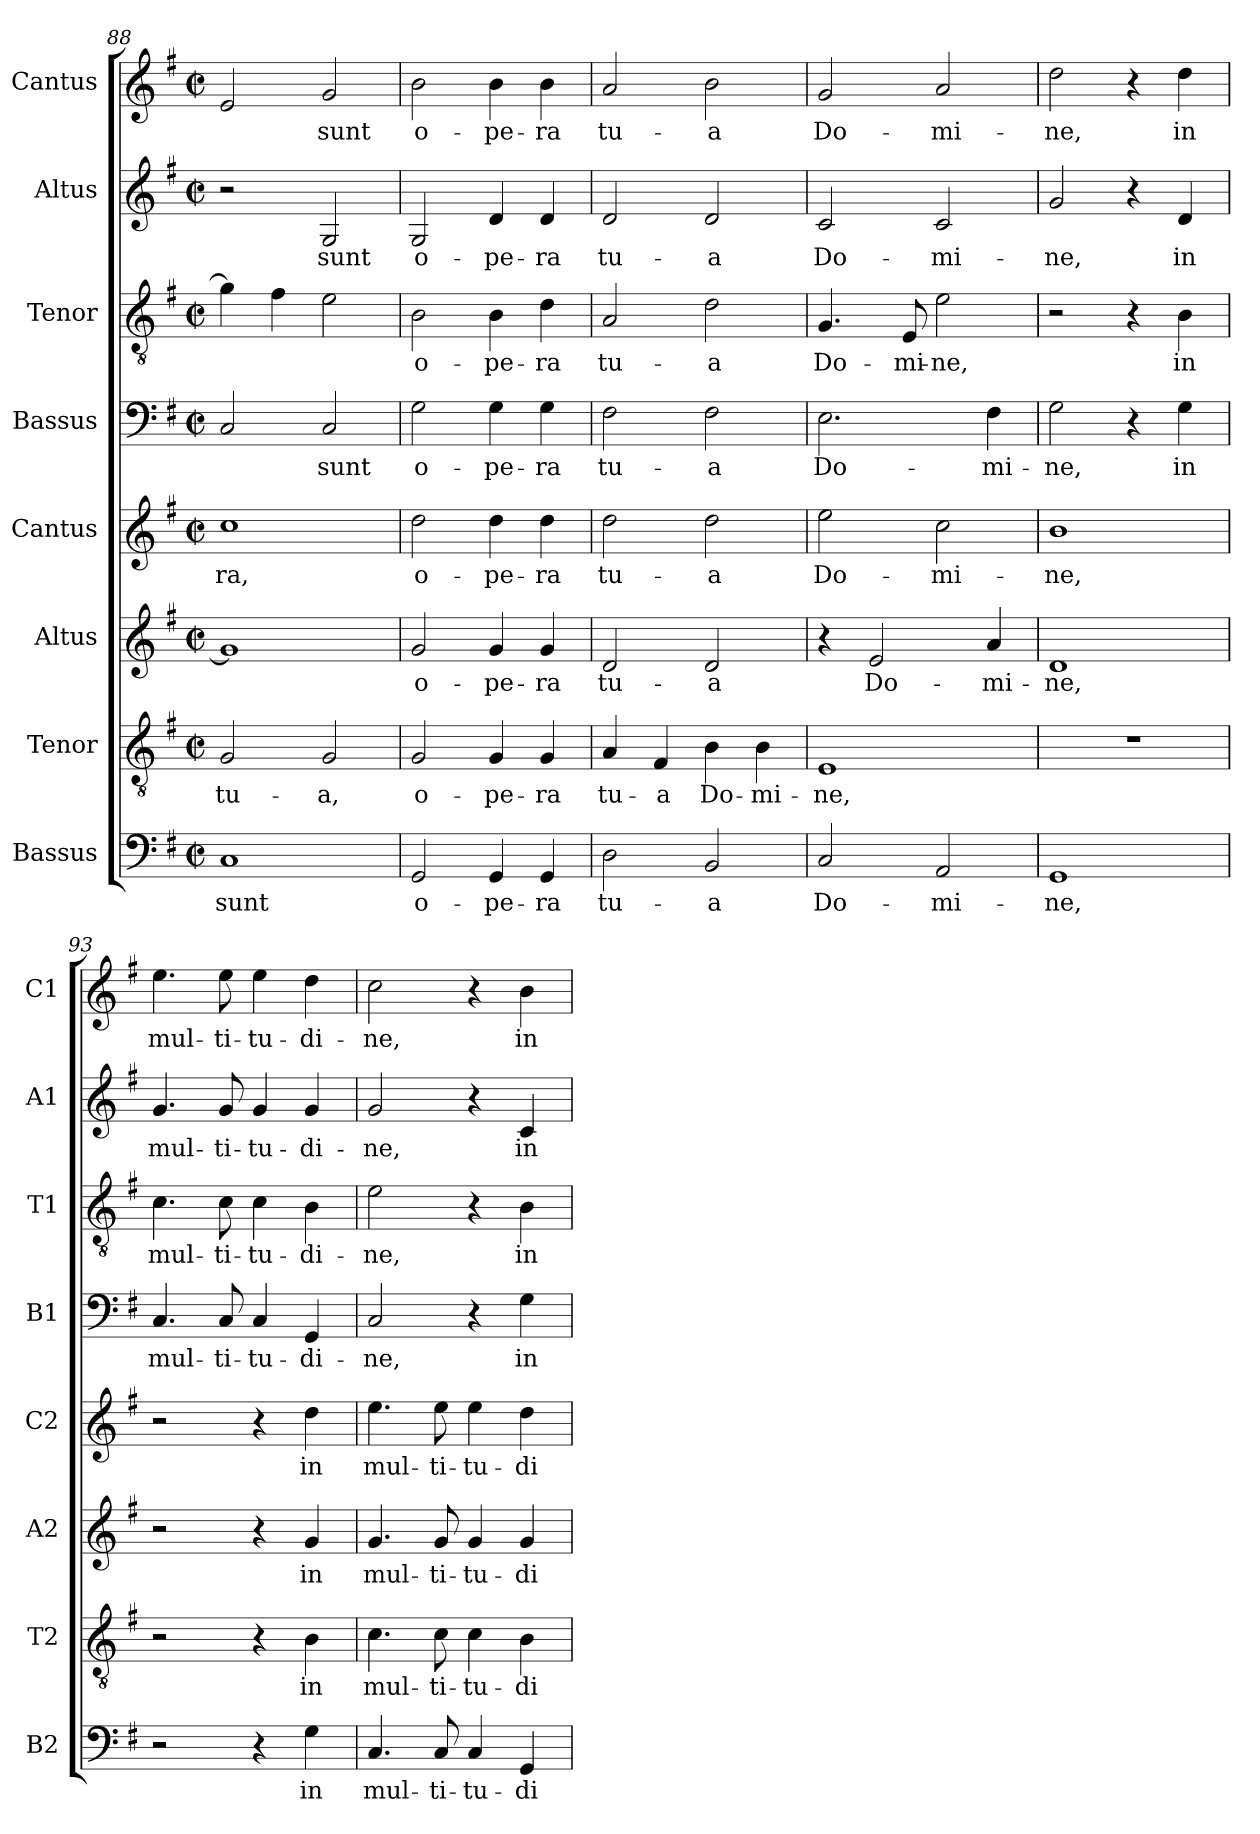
**kern	**text	**kern	**text	**kern	**text	**kern	**text	**kern	**text	**kern	**text	**kern	**text	**kern	**text
*part8	*part8	*part7	*part7	*part6	*part6	*part5	*part5	*part4	*part4	*part3	*part3	*part2	*part2	*part1	*part1
*staff8	*staff8	*staff7	*staff7	*staff6	*staff6	*staff5	*staff5	*staff4	*staff4	*staff3	*staff3	*staff2	*staff2	*staff1	*staff1
*I"Bassus	*	*I"Tenor	*	*I"Altus	*	*I"Cantus	*	*I"Bassus	*	*I"Tenor	*	*I"Altus	*	*I"Cantus	*
*I'B2	*	*I'T2	*	*I'A2	*	*I'C2	*	*I'B1	*	*I'T1	*	*I'A1	*	*I'C1	*
*clefF4	*	*clefGv2	*	*clefG2	*	*clefG2	*	*clefF4	*	*clefGv2	*	*clefG2	*	*clefG2	*
*k[f#]	*	*k[f#]	*	*k[f#]	*	*k[f#]	*	*k[f#]	*	*k[f#]	*	*k[f#]	*	*k[f#]	*
*G:	*	*G:	*	*G:	*	*G:	*	*G:	*	*G:	*	*G:	*	*G:	*
*M2/2	*	*M2/2	*	*M2/2	*	*M2/2	*	*M2/2	*	*M2/2	*	*M2/2	*	*M2/2	*
*met(c|)	*	*met(c|)	*	*met(c|)	*	*met(c|)	*	*met(c|)	*	*met(c|)	*	*met(c|)	*	*met(c|)	*
=88	=88	=88	=88	=88	=88	=88	=88	=88	=88	=88	=88	=88	=88	=88	=88
!	!LO:LY:b	!	!LO:LY:b	!	!	!	!LO:LY:b	!	!	!	!	!	!	!	!
1C	sunt	2G/	tu-	1g]	.	1cc	-ra,	2C/	.	4g\]	.	2r	.	2e/	.
.	.	.	.	.	.	.	.	.	.	4f#\	.	.	.	.	.
!	!	!	!LO:LY:b	!	!	!	!	!	!LO:LY:b	!	!	!	!LO:LY:b	!	!LO:LY:b
.	.	2G/	-a,	.	.	.	.	2C/	sunt	2e\	.	2G/	sunt	2g/	sunt
=89	=89	=89	=89	=89	=89	=89	=89	=89	=89	=89	=89	=89	=89	=89	=89
!	!LO:LY:b	!	!LO:LY:b	!	!LO:LY:b	!	!LO:LY:b	!	!LO:LY:b	!	!LO:LY:b	!	!LO:LY:b	!	!LO:LY:b
2GG/	o-	2G/	o-	2g/	o-	2dd\	o-	2G\	o-	2B\	o-	2G/	o-	2b\	o-
!	!LO:LY:b	!	!LO:LY:b	!	!LO:LY:b	!	!LO:LY:b	!	!LO:LY:b	!	!LO:LY:b	!	!LO:LY:b	!	!LO:LY:b
4GG/	-pe-	4G/	-pe-	4g/	-pe-	4dd\	-pe-	4G\	-pe-	4B\	-pe-	4d/	-pe-	4b\	-pe-
!	!LO:LY:b	!	!LO:LY:b	!	!LO:LY:b	!	!LO:LY:b	!	!LO:LY:b	!	!LO:LY:b	!	!LO:LY:b	!	!LO:LY:b
4GG/	-ra	4G/	-ra	4g/	-ra	4dd\	-ra	4G\	-ra	4d\	-ra	4d/	-ra	4b\	-ra
=90	=90	=90	=90	=90	=90	=90	=90	=90	=90	=90	=90	=90	=90	=90	=90
!	!LO:LY:b	!	!LO:LY:b	!	!LO:LY:b	!	!LO:LY:b	!	!LO:LY:b	!	!LO:LY:b	!	!LO:LY:b	!	!LO:LY:b
2D\	tu-	4A/	tu-	2d/	tu-	2dd\	tu-	2F#\	tu-	2A/	tu-	2d/	tu-	2a/	tu-
!	!	!	!LO:LY:b	!	!	!	!	!	!	!	!	!	!	!	!
.	.	4F#/	-a	.	.	.	.	.	.	.	.	.	.	.	.
!	!LO:LY:b	!	!LO:LY:b	!	!LO:LY:b	!	!LO:LY:b	!	!LO:LY:b	!	!LO:LY:b	!	!LO:LY:b	!	!LO:LY:b
2BB/	-a	4B\	Do-	2d/	-a	2dd\	-a	2F#\	-a	2d\	-a	2d/	-a	2b\	-a
!	!	!	!LO:LY:b	!	!	!	!	!	!	!	!	!	!	!	!
.	.	4B\	-mi-	.	.	.	.	.	.	.	.	.	.	.	.
=91	=91	=91	=91	=91	=91	=91	=91	=91	=91	=91	=91	=91	=91	=91	=91
!	!LO:LY:b	!	!LO:LY:b	!	!	!	!LO:LY:b	!	!LO:LY:b	!	!LO:LY:b	!	!LO:LY:b	!	!LO:LY:b
2C/	Do-	1E	-ne,	4r	.	2ee\	Do-	2.E\	Do-	4.G/	Do-	2c/	Do-	2g/	Do-
!	!	!	!	!	!LO:LY:b	!	!	!	!	!	!	!	!	!	!
.	.	.	.	2e/	Do-	.	.	.	.	.	.	.	.	.	.
!	!	!	!	!	!	!	!	!	!	!	!LO:LY:b	!	!	!	!
.	.	.	.	.	.	.	.	.	.	8E/	-mi-	.	.	.	.
!	!LO:LY:b	!	!	!	!	!	!LO:LY:b	!	!	!	!LO:LY:b	!	!LO:LY:b	!	!LO:LY:b
2AA/	-mi-	.	.	.	.	2cc\	-mi-	.	.	2e\	-ne,	2c/	-mi-	2a/	-mi-
!	!	!	!	!	!LO:LY:b	!	!	!	!LO:LY:b	!	!	!	!	!	!
.	.	.	.	4a/	-mi-	.	.	4F#\	-mi-	.	.	.	.	.	.
=92	=92	=92	=92	=92	=92	=92	=92	=92	=92	=92	=92	=92	=92	=92	=92
!	!LO:LY:b	!	!	!	!LO:LY:b	!	!LO:LY:b	!	!LO:LY:b	!	!	!	!LO:LY:b	!	!LO:LY:b
1GG	-ne,	1r	.	1d	-ne,	1b	-ne,	2G\	-ne,	2r	.	2g/	-ne,	2dd\	-ne,
.	.	.	.	.	.	.	.	4r	.	4r	.	4r	.	4r	.
!	!	!	!	!	!	!	!	!	!LO:LY:b	!	!LO:LY:b	!	!LO:LY:b	!	!LO:LY:b
.	.	.	.	.	.	.	.	4G\	in	4B\	in	4d/	in	4dd\	in
=93	=93	=93	=93	=93	=93	=93	=93	=93	=93	=93	=93	=93	=93	=93	=93
!	!	!	!	!	!	!	!	!	!LO:LY:b	!	!LO:LY:b	!	!LO:LY:b	!	!LO:LY:b
2r	.	2r	.	2r	.	2r	.	4.C/	mul-	4.c\	mul-	4.g/	mul-	4.ee\	mul-
!	!	!	!	!	!	!	!	!	!LO:LY:b	!	!LO:LY:b	!	!LO:LY:b	!	!LO:LY:b
.	.	.	.	.	.	.	.	8C/	-ti-	8c\	-ti-	8g/	-ti-	8ee\	-ti-
!	!	!	!	!	!	!	!	!	!LO:LY:b	!	!LO:LY:b	!	!LO:LY:b	!	!LO:LY:b
4r	.	4r	.	4r	.	4r	.	4C/	-tu-	4c\	-tu-	4g/	-tu-	4ee\	-tu-
!	!LO:LY:b	!	!LO:LY:b	!	!LO:LY:b	!	!LO:LY:b	!	!LO:LY:b	!	!LO:LY:b	!	!LO:LY:b	!	!LO:LY:b
4G\	in	4B\	in	4g/	in	4dd\	in	4GG/	-di-	4B\	-di-	4g/	-di-	4dd\	-di-
!!LO:LB:g=z
=94	=94	=94	=94	=94	=94	=94	=94	=94	=94	=94	=94	=94	=94	=94	=94
!	!LO:LY:b	!	!LO:LY:b	!	!LO:LY:b	!	!LO:LY:b	!	!LO:LY:b	!	!LO:LY:b	!	!LO:LY:b	!	!LO:LY:b
4.C/	mul-	4.c\	mul-	4.g/	mul-	4.ee\	mul-	2C/	-ne,	2e\	-ne,	2g/	-ne,	2cc\	-ne,
!	!LO:LY:b	!	!LO:LY:b	!	!LO:LY:b	!	!LO:LY:b	!	!	!	!	!	!	!	!
8C/	-ti-	8c\	-ti-	8g/	-ti-	8ee\	-ti-	.	.	.	.	.	.	.	.
!	!LO:LY:b	!	!LO:LY:b	!	!LO:LY:b	!	!LO:LY:b	!	!	!	!	!	!	!	!
4C/	-tu-	4c\	-tu-	4g/	-tu-	4ee\	-tu-	4r	.	4r	.	4r	.	4r	.
!	!LO:LY:b	!	!LO:LY:b	!	!LO:LY:b	!	!LO:LY:b	!	!LO:LY:b	!	!LO:LY:b	!	!LO:LY:b	!	!LO:LY:b
4GG/	-di-	4B\	-di-	4g/	-di-	4dd\	-di-	4G\	in	4B\	in	4c/	in	4b\	in
=	=	=	=	=	=	=	=	=	=	=	=	=	=	=	=
*-	*-	*-	*-	*-	*-	*-	*-	*-	*-	*-	*-	*-	*-	*-	*-
